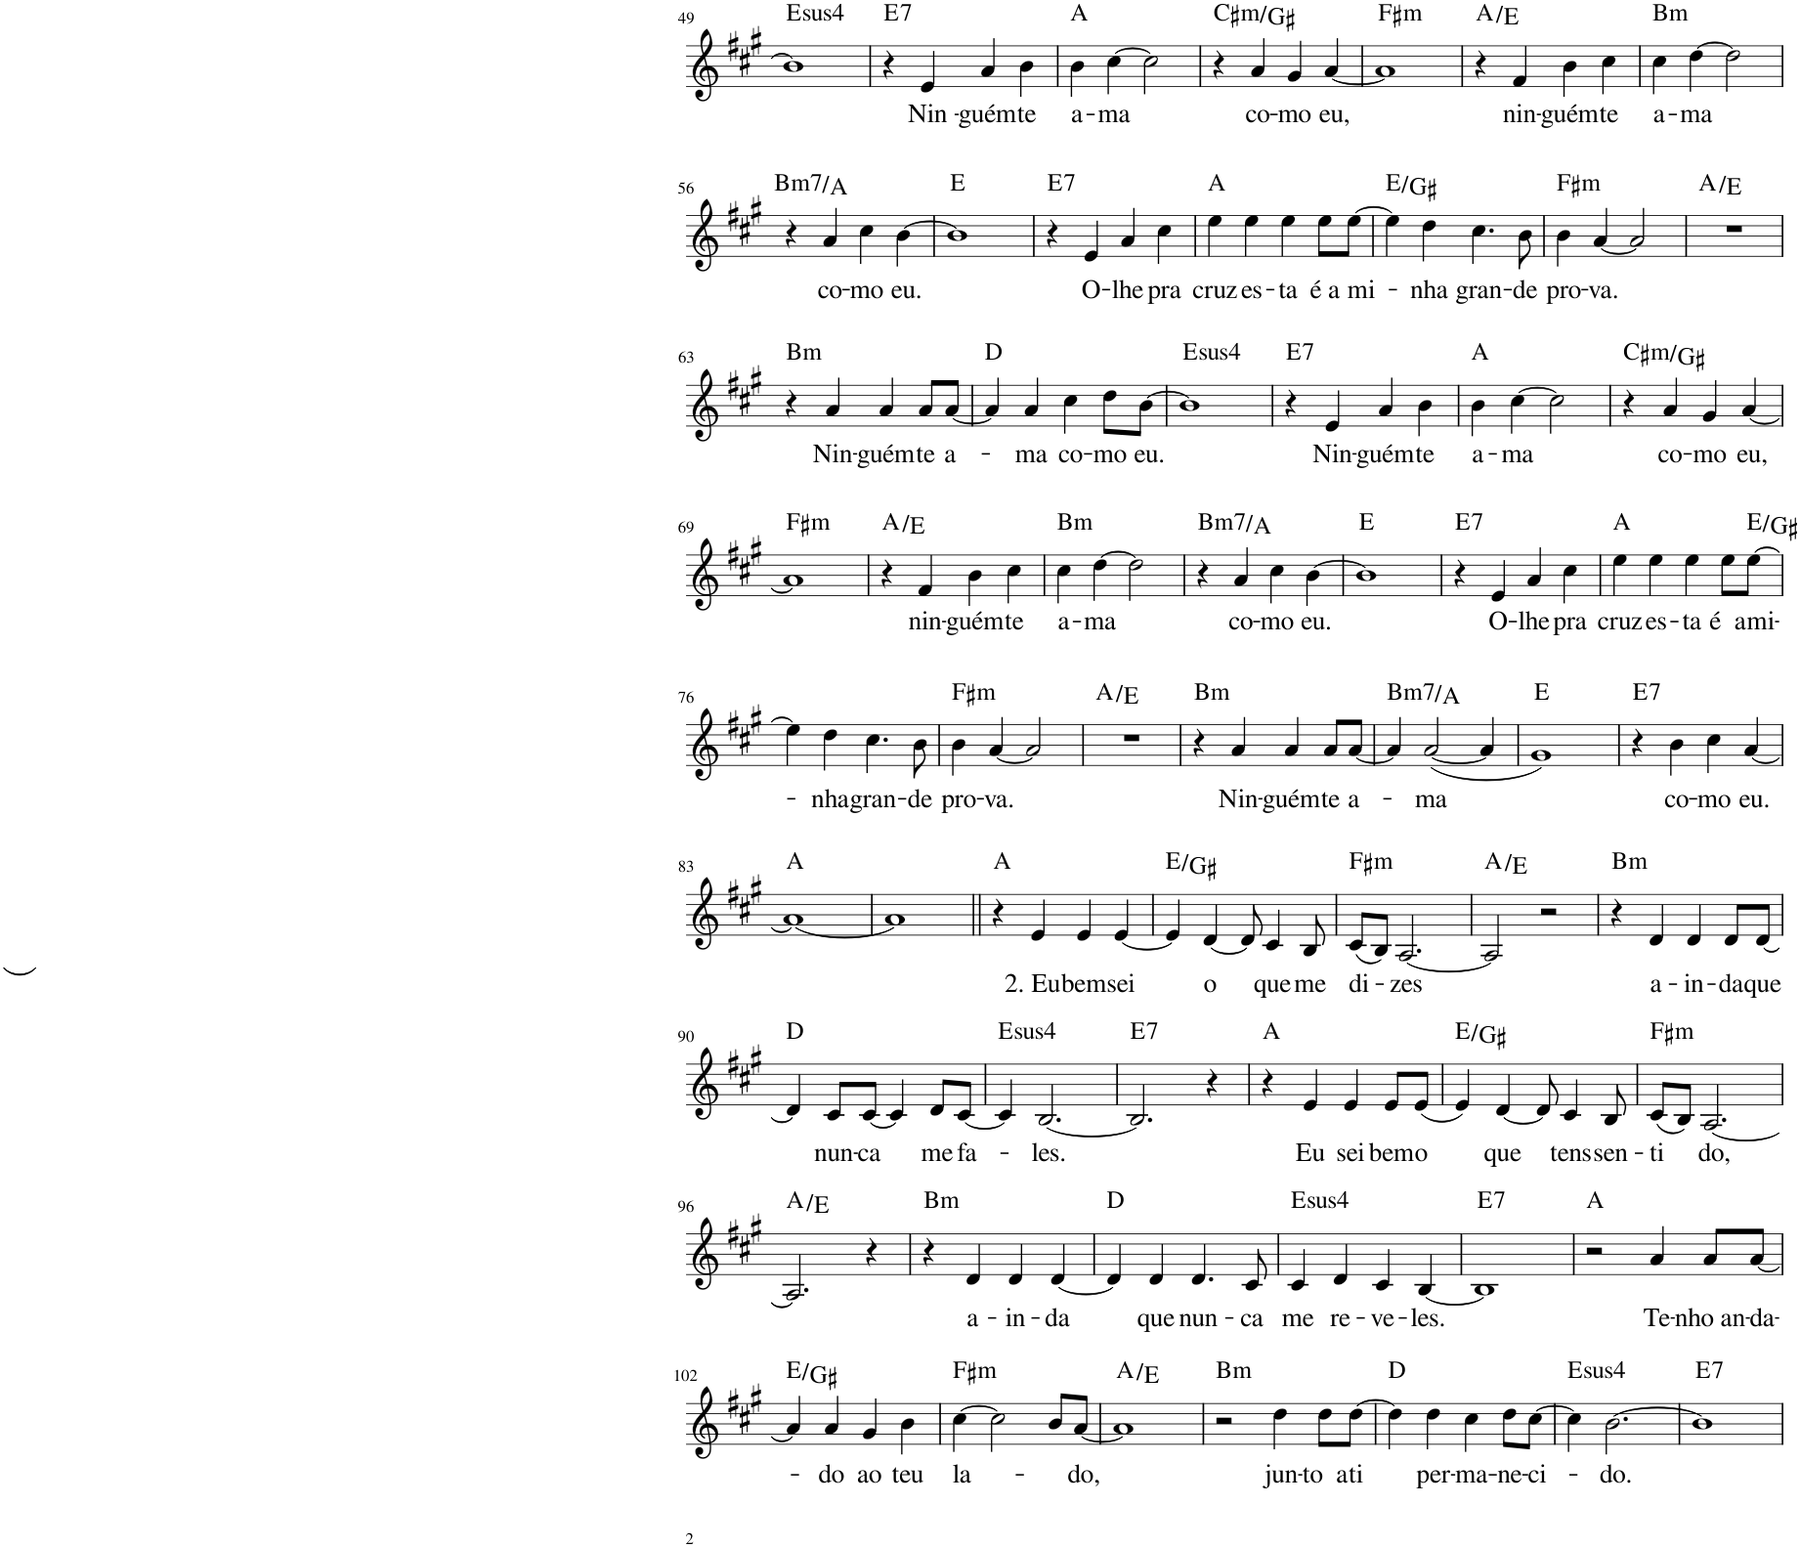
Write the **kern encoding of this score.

**kern	**text	**harte
*part1	*part1	*part1
*staff1	*staff1	*
*I"Voz	*	*
*I'Vo.	*	*
!!LO:PB:g=z
*clefG2	*	*
*k[f#c#g#]	*	*
*M2/2	*	*
*met(c|)	*	*
=49	=49	=49
!	!	!LO:H:kt=4
1b]	.	E:sus4
=50	=50	=50
!	!	!LO:H:kt=7
4r	.	E:7
!	!LO:LY:b	!
4e/	Nin-	.
!	!LO:LY:b	!
4a/	-guém	.
!	!LO:LY:b	!
4b\	te	.
=51	=51	=51
!	!LO:LY:b	!
4b\	a-	A:maj
!	!LO:LY:b	!
[4cc#\	-ma	.
2cc#\]	.	.
=52	=52	=52
!	!	!LO:H:kt=m
4r	.	C#:min/5
!	!LO:LY:b	!
4a/	co-	.
!	!LO:LY:b	!
4g#/	-mo	.
!	!LO:LY:b	!
[4a/	eu,	.
=53	=53	=53
!	!	!LO:H:kt=m
1a]	.	F#:min
=54	=54	=54
4r	.	A:maj/5
!	!LO:LY:b	!
4f#/	nin-	.
!	!LO:LY:b	!
4b\	-guém	.
!	!LO:LY:b	!
4cc#\	te	.
=55	=55	=55
!	!LO:LY:b	!LO:H:kt=m
4cc#\	a-	B:min
!	!LO:LY:b	!
[4dd\	-ma	.
2dd\]	.	.
!!LO:LB:g=z
=56	=56	=56
!	!	!LO:H:kt=m7
4r	.	B:min7/b7
!	!LO:LY:b	!
4a/	co-	.
!	!LO:LY:b	!
4cc#\	-mo	.
!	!LO:LY:b	!
[4b\	eu.	.
=57	=57	=57
1b]	.	E:maj
=58	=58	=58
!	!	!LO:H:kt=7
4r	.	E:7
!	!LO:LY:b	!
4e/	O-	.
!	!LO:LY:b	!
4a/	-lhe	.
!	!LO:LY:b	!
4cc#\	pra	.
=59	=59	=59
!	!LO:LY:b	!
4ee\	cruz	A:maj
!	!LO:LY:b	!
4ee\	es-	.
!	!LO:LY:b	!
4ee\	-ta	.
!	!LO:LY:b	!
8ee\L	é a	.
!	!LO:LY:b	!
[8ee\J	mi-	.
=60	=60	=60
4ee\]	.	E:maj/3
!	!LO:LY:b	!
4dd\	-nha	.
!	!LO:LY:b	!
4.cc#\	gran-	.
!	!LO:LY:b	!
8b\	-de	.
=61	=61	=61
!	!LO:LY:b	!LO:H:kt=m
4b\	pro-	F#:min
!	!LO:LY:b	!
[4a/	-va.	.
2a/]	.	.
=62	=62	=62
1r	.	A:maj/5
!!LO:LB:g=z
=63	=63	=63
!	!	!LO:H:kt=m
4r	.	B:min
!	!LO:LY:b	!
4a/	Nin-	.
!	!LO:LY:b	!
4a/	-guém	.
!	!LO:LY:b	!
8a/L	te	.
!	!LO:LY:b	!
[8a/J	a-	.
=64	=64	=64
4a/]	.	D:maj
!	!LO:LY:b	!
4a/	ma	.
!	!LO:LY:b	!
4cc#\	co-	.
!	!LO:LY:b	!
8dd\L	-mo	.
!	!LO:LY:b	!
[8b\J	eu.	.
=65	=65	=65
!	!	!LO:H:kt=4
1b]	.	E:sus4
=66	=66	=66
!	!	!LO:H:kt=7
4r	.	E:7
!	!LO:LY:b	!
4e/	Nin-	.
!	!LO:LY:b	!
4a/	-guém	.
!	!LO:LY:b	!
4b\	te	.
=67	=67	=67
!	!LO:LY:b	!
4b\	a-	A:maj
!	!LO:LY:b	!
[4cc#\	-ma	.
2cc#\]	.	.
=68	=68	=68
!	!	!LO:H:kt=m
4r	.	C#:min/5
!	!LO:LY:b	!
4a/	co-	.
!	!LO:LY:b	!
4g#/	-mo	.
!	!LO:LY:b	!
[4a/	eu,	.
!!LO:LB:g=z
=69	=69	=69
!	!	!LO:H:kt=m
1a]	.	F#:min
=70	=70	=70
4r	.	A:maj/5
!	!LO:LY:b	!
4f#/	nin-	.
!	!LO:LY:b	!
4b\	-guém	.
!	!LO:LY:b	!
4cc#\	te	.
=71	=71	=71
!	!LO:LY:b	!LO:H:kt=m
4cc#\	a-	B:min
!	!LO:LY:b	!
[4dd\	-ma	.
2dd\]	.	.
=72	=72	=72
!	!	!LO:H:kt=m7
4r	.	B:min7/b7
!	!LO:LY:b	!
4a/	co-	.
!	!LO:LY:b	!
4cc#\	-mo	.
!	!LO:LY:b	!
[4b\	eu.	.
=73	=73	=73
1b]	.	E:maj
=74	=74	=74
!	!	!LO:H:kt=7
4r	.	E:7
!	!LO:LY:b	!
4e/	O-	.
!	!LO:LY:b	!
4a/	-lhe	.
!	!LO:LY:b	!
4cc#\	pra	.
=75	=75	=75
!	!LO:LY:b	!
4ee\	cruz	A:maj
!	!LO:LY:b	!
4ee\	es-	.
!	!LO:LY:b	!
4ee\	-ta	.
!	!LO:LY:b	!
8ee\L	é a	.
!	!LO:LY:b	!
[8ee\J	mi-	E:maj/3
!!LO:LB:g=z
=76	=76	=76
4ee\]	.	.
!	!LO:LY:b	!
4dd\	-nha	.
!	!LO:LY:b	!
4.cc#\	gran-	.
!	!LO:LY:b	!
8b\	-de	.
=77	=77	=77
!	!LO:LY:b	!LO:H:kt=m
4b\	pro-	F#:min
!	!LO:LY:b	!
[4a/	-va.	.
2a/]	.	.
=78	=78	=78
1r	.	A:maj/5
=79	=79	=79
!	!	!LO:H:kt=m
4r	.	B:min
!	!LO:LY:b	!
4a/	Nin-	.
!	!LO:LY:b	!
4a/	-guém	.
!	!LO:LY:b	!
8a/L	te	.
!	!LO:LY:b	!
[8a/J	a-	.
=80	=80	=80
!	!	!LO:H:kt=m7
4a/]	.	B:min7/b7
!	!LO:LY:b	!
([2a/	-ma	.
4a/]	.	.
=81	=81	=81
1g#)	.	E:maj
=82	=82	=82
!	!	!LO:H:kt=7
4r	.	E:7
!	!LO:LY:b	!
4b\	co-	.
!	!LO:LY:b	!
4cc#\	-mo	.
!	!LO:LY:b	!
[4a/	eu.	.
!!LO:LB:g=z
=83	=83	=83
1a_	.	A:maj
=84	=84	=84
1a]	.	.
=85||	=85||	=85||
4r	.	A:maj
!	!LO:LY:b	!
4e/	2. Eu	.
!	!LO:LY:b	!
4e/	bem	.
!	!LO:LY:b	!
[4e/	sei	.
=86	=86	=86
4e/]	.	E:maj/3
!	!LO:LY:b	!
[4d/	o	.
8d/]	.	.
!	!LO:LY:b	!
4c#/	que	.
!	!LO:LY:b	!
8B/	me	.
=87	=87	=87
!	!LO:LY:b	!LO:H:kt=m
(8c#/L	di-	F#:min
8B/J)	.	.
!	!LO:LY:b	!
[2.A/	-zes	.
=88	=88	=88
2A/]	.	A:maj/5
2r	.	.
=89	=89	=89
!	!	!LO:H:kt=m
4r	.	B:min
!	!LO:LY:b	!
4d/	a-	.
!	!LO:LY:b	!
4d/	-in-	.
!	!LO:LY:b	!
8d/L	-da	.
!	!LO:LY:b	!
[8d/J	que	.
!!LO:LB:g=z
=90	=90	=90
4d/]	.	D:maj
!	!LO:LY:b	!
(8c#/L	nun-	.
!	!LO:LY:b	!
[8c#/J)	-ca	.
4c#/]	.	.
!	!LO:LY:b	!
8d/L	me	.
!	!LO:LY:b	!
[8c#/J	fa-	.
=91	=91	=91
!	!	!LO:H:kt=4
4c#/]	.	E:sus4
!	!LO:LY:b	!
[2.B/	-les.	.
=92	=92	=92
!	!	!LO:H:kt=7
2.B/]	.	E:7
4r	.	.
=93	=93	=93
4r	.	A:maj
!	!LO:LY:b	!
4e/	Eu	.
!	!LO:LY:b	!
4e/	sei	.
!	!LO:LY:b	!
8e/L	bem	.
!	!LO:LY:b	!
(8e/J	o	.
=94	=94	=94
4e/)	.	E:maj/3
!	!LO:LY:b	!
[4d/	que	.
8d/]	.	.
!	!LO:LY:b	!
4c#/	tens	.
!	!LO:LY:b	!
8B/	sen-	.
=95	=95	=95
!	!LO:LY:b	!LO:H:kt=m
(8c#/L	-ti	F#:min
8B/J)	.	.
!	!LO:LY:b	!
[2.A/	do,	.
!!LO:LB:g=z
=96	=96	=96
2.A/]	.	A:maj/5
4r	.	.
=97	=97	=97
!	!	!LO:H:kt=m
4r	.	B:min
!	!LO:LY:b	!
4d/	a-	.
!	!LO:LY:b	!
4d/	-in-	.
!	!LO:LY:b	!
[4d/	-da	.
=98	=98	=98
4d/]	.	D:maj
!	!LO:LY:b	!
4d/	que	.
!	!LO:LY:b	!
4.d/	nun-	.
!	!LO:LY:b	!
8c#/	-ca	.
=99	=99	=99
!	!LO:LY:b	!LO:H:kt=4
4c#/	me	E:sus4
!	!LO:LY:b	!
4d/	re-	.
!	!LO:LY:b	!
4c#/	-ve-	.
!	!LO:LY:b	!
[4B/	-les.	.
=100	=100	=100
!	!	!LO:H:kt=7
1B]	.	E:7
=101	=101	=101
2r	.	A:maj
!	!LO:LY:b	!
4a/	Te-	.
!	!LO:LY:b	!
8a/L	-nho an-	.
!	!LO:LY:b	!
[8a/J	-da-	.
!!LO:LB:g=z
=102	=102	=102
4a/]	.	E:maj/3
!	!LO:LY:b	!
4a/	-do	.
!	!LO:LY:b	!
4g#/	ao	.
!	!LO:LY:b	!
4b\	teu	.
=103	=103	=103
!	!LO:LY:b	!LO:H:kt=m
[4cc#\	la-	F#:min
2cc#\]	.	.
8b/L	.	.
!	!LO:LY:b	!
[8a/J	-do,	.
=104	=104	=104
1a]	.	A:maj/5
=105	=105	=105
!	!	!LO:H:kt=m
2r	.	B:min
!	!LO:LY:b	!
4dd\	jun-	.
!	!LO:LY:b	!
8dd\L	-to a	.
!	!LO:LY:b	!
[8dd\J	ti	.
=106	=106	=106
4dd\]	.	D:maj
!	!LO:LY:b	!
4dd\	per-	.
!	!LO:LY:b	!
4cc#\	-ma-	.
!	!LO:LY:b	!
8dd\L	-ne-	.
!	!LO:LY:b	!
[8cc#\J	-ci-	.
=107	=107	=107
!	!	!LO:H:kt=4
4cc#\]	.	E:sus4
!	!LO:LY:b	!
[2.b\	-do.	.
=108	=108	=108
!	!	!LO:H:kt=7
1b]	.	E:7
=	=	=
*-	*-	*-
